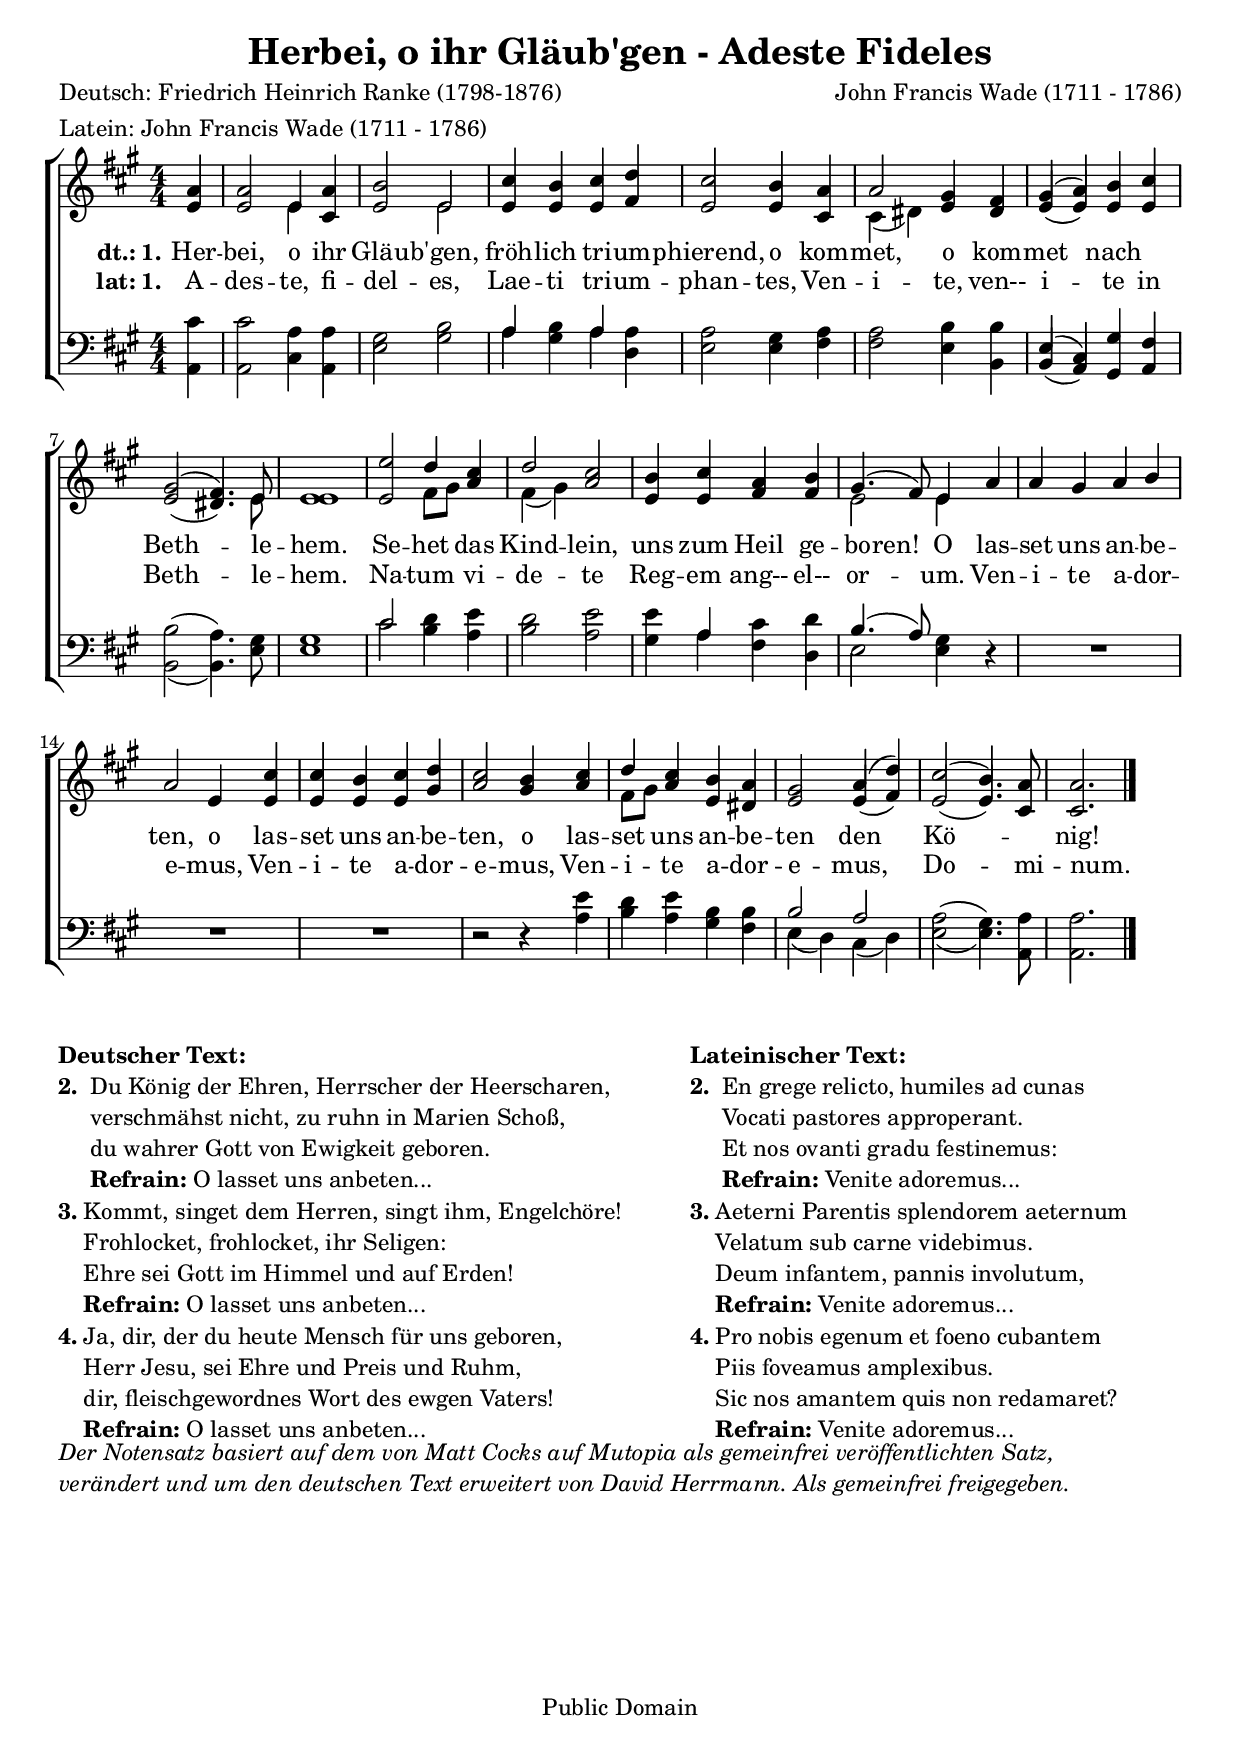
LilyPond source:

\version "2.24.2"
\header {
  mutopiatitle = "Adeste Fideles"
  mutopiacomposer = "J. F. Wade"
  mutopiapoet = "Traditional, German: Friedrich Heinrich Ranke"
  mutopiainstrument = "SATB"
  date = "18th century"
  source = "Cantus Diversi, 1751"
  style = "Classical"
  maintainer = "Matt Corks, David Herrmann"
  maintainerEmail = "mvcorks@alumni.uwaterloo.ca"
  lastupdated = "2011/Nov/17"
  title = "Herbei, o ihr Gläub'gen - Adeste Fideles"
  poet = \markup {
    \column{
      "Deutsch: Friedrich Heinrich Ranke (1798-1876)"
      "Latein: John Francis Wade (1711 - 1786)"
    }
  }
  composer = "John Francis Wade (1711 - 1786)"
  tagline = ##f
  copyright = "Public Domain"
}

upper =
\relative c' {
  \slurDown
  \clef "treble"
  \key a\major
  \override Staff.TimeSignature.style = #'numbered
  \time 4/4
  \partial 4
  <e a>4
  <e a>2 << e4 \\ e4 >> <cis a'>
  <e b'>2 <<e\\ e>>
  <e cis'>4 <e b'> <e cis'> <fis d'>
  <e cis'>2 <e b'>4 <cis a'>

  << a'2 \\ { cis,4 (dis4) } >> <e gis> <dis fis>
  << { gis (a) } \\ { \stemUp e (e) } >> <e b'> <e cis'>
  << { gis2 (fis4.) } \\ { \stemUp e2 (dis4.) } >> << e8 \\ e8 >>
  <e e>1
  <e e'>2 << d'4 \\ {fis,8 [gis8]} >> \stemUp <a cis>4
  << {\stemDown \slurDown fis4 (gis)} \\ \stemUp d'2 >> <a cis>2
  <e b'>4 <e cis'> <fis a> <fis b>
  << {gis4. (fis8)} \\ e2 >> << e4 \\ e4 >>
  a
  a gis a b
  a2 e4 <e cis'>
  <e cis'> <e b'> <e cis'> <gis d'>
  <a cis>2 <gis b>4
  <a cis>
  << {\stemDown fis8 [gis]} \\ \stemUp d'4>>
  <a cis>4 <e b'> <dis a'>

  <e gis>2 <<{a4 (d)}\\{\stemUp e,4 (fis)}>>

  << { \slurDown e2 (e4.) } \\ { \stemUp \slurUp cis'2 (b4.) } >> <cis, a'>8
  <cis a'>2.
  \bar "|."
}


lower =
\relative c {
  \clef "bass"
  \key a\major
  \override Staff.TimeSignature.style = #'numbered
  \time 4/4
  \partial 4
  <a cis'>4
  <a cis'>2 <cis a'>4 <a a'>
  <e' gis>2 <gis b>
  << a4 \\ a4 >> <gis b> << a \\ a >> <a d,>
  <e a>2 <e gis>4 <fis a>
  <fis a>2 <e b'>4 <b b'>
  << {e (cis)} \\ { \stemUp b (a) } >> <gis gis'> <a fis'>
  << { \slurDown \stemDown b2 (b4.) }\\ { \slurUp b'2 (a4.)} >> <e gis>8
  <e gis>1
  <<cis'2 \\ cis2>> <b d>4 <a e'>
  <b d>2 <a e'>
  <gis e'>4 <<a\\a>> <fis cis'> <d d'>
  << \stemDown e2 \\ {\slurUp \stemUp b'4. (a8)}>> <e gis>4
  r4
  R1 R1 R1 r2 r4
  <a e'>4
  <b d> <a e'> <gis b> <fis b>
  << b2 \\ { e,4 (d)} >>
  << { \stemDown \slurDown cis4 (d) } \\ \stemUp a'2 >>
  << { \stemDown a2 (gis4.) } \\ { e2 (e4.) }>> <a, a'>8
  <a a'>2.
  \bar "|."
}

verbalat = \context Lyrics = "verbalat" \lyricmode {
  \set stanza = #"lat: 1."
  A4 -- des2 -- te,4 fi -- del2 -- es,
  Lae4 -- ti4 tri -- um -- phan2 -- tes,4
  Ven4 -- i2 -- te,4 ven-- i2 -- te4 in Beth2.. -- le8 -- hem.1
  Na2 -- tum4 vi -- de2 -- te
  Reg4 -- em ang-- el-- or2 -- um.4
  Ven -- i -- te a -- dor -- e2 -- mus,4
  Ven -- i -- te a -- dor -- e2 -- mus,4
  Ven -- i -- te a -- dor -- e2 -- mus,
  Do2.. -- mi8 -- num.2.
  _4
}

verbadeut = \context Lyrics = "verbadeut" \lyricmode {
  \set stanza = #"dt.: 1."
  Her4 -- bei,2 o4 ihr4 Gläu2 -- b'gen,2 fröh4 -- lich4 tri4 -- um4 -- phierend,2
  o4 kom4 -- met,2 o4 kom4 -- met2 nach2 Beth2.. -- le8 -- hem.1
  Se2 -- het4 das4 Kind2 -- lein,2 uns4 zum4 Heil4 ge4 -- bo4 -- ren!4
  O4 las4 -- set4 uns4 an4 -- be4 -- ten,2 o4 las4 -- set4 uns4 an4 -- be4 -- ten,2
  o4 las4 -- set4 uns4 an4 -- be4 -- ten2 den2 Kö1 -- nig!1
}


\score{
  \context ChoirStaff {
    <<
      \new Staff { \upper }
      \new Lyrics {\verbadeut }
      \new Lyrics { \verbalat }
      \new Staff { \lower }
    >>
  }

  \layout{
    indent = #0
    \context{
      \Voice
    }
    \context{
      \Staff
    }
  }


  \midi {
    \context {
      \Score
      tempoWholesPerMinute = #(ly:make-moment 120 4)
    }
  }
}
\markup {
  \fill-line {
    \hspace #0.1
    \column {
      \line{\bold "Deutscher Text:"}
      \line {
        \bold "2. "
        \column {
          "Du König der Ehren, Herrscher der Heerscharen,"
          "verschmähst nicht, zu ruhn in Marien Schoß,"
          "du wahrer Gott von Ewigkeit geboren."
          \concat{ \bold "Refrain: " "O lasset uns anbeten..."}
        }
      }
      \hspace #0.1
      \line {
        \bold "3."
        \column {
          "Kommt, singet dem Herren, singt ihm, Engelchöre!"
          "Frohlocket, frohlocket, ihr Seligen:"
          "Ehre sei Gott im Himmel und auf Erden!"
          \concat{ \bold "Refrain: " "O lasset uns anbeten..."}
        }
      }
      \hspace #0.1
      \line {
        \bold "4."
        \column {
          "Ja, dir, der du heute Mensch für uns geboren,"
          "Herr Jesu, sei Ehre und Preis und Ruhm,"
          "dir, fleischgewordnes Wort des ewgen Vaters!"
          \concat{ \bold "Refrain: " "O lasset uns anbeten..."}
        }
      }
    }
    \hspace #0.1
    \column {
      \line{\bold "Lateinischer Text:"}
      \line {
        \bold "2. "
        \column {
          "En grege relicto, humiles ad cunas"
          "Vocati pastores approperant."
          "Et nos ovanti gradu festinemus:"
          \concat{\bold "Refrain: " "Venite adoremus..."}
        }
      }
      \hspace #0.1
      \line {
        \bold "3."
        \column {
          "Aeterni Parentis splendorem aeternum"
          "Velatum sub carne videbimus."
          "Deum infantem, pannis involutum,"
          \concat{\bold "Refrain: " "Venite adoremus..."}
        }
      }
      \hspace #0.1
      \line {
        \bold "4."
        \column {
          "Pro nobis egenum et foeno cubantem"
          "Piis foveamus amplexibus."
          "Sic nos amantem quis non redamaret?"
          \concat{\bold "Refrain: " "Venite adoremus..."}
        }
      }
    }
    \hspace #0.1
  }
}

\markup {
  \italic {
    \column {
      \line{"Der Notensatz basiert auf dem von Matt Cocks auf Mutopia als gemeinfrei veröffentlichten Satz,"}
      \line{"verändert und um den deutschen Text erweitert von David Herrmann. Als gemeinfrei freigegeben."}
    }
  }
}